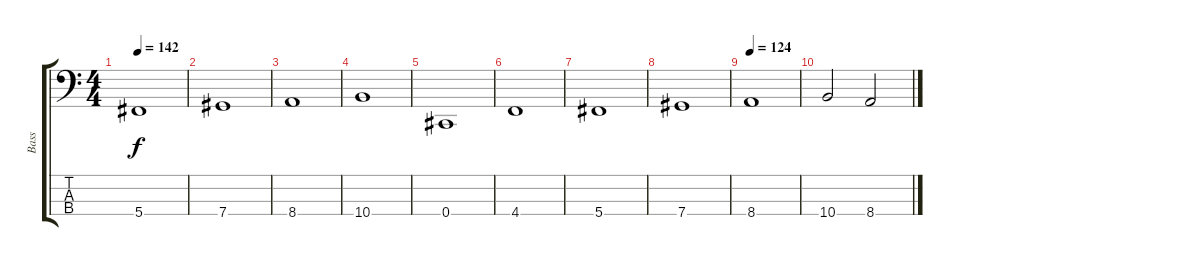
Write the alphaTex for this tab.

\track ("Bass" "Bass") {instrument electricbasspick}
\staff {score tabs}
\tuning (Gb2 Db2 Ab1 Db1) {hide}
\ts (4 4)
\tempo 142
\clef f4
\ks c
5.4.1{dy f} |
7.4.1 |
8.4.1 |
10.4.1 |
0.4.1 |
4.4.1 |
5.4.1 |
7.4.1 |
\tempo 124
8.4.1 |
10.4.2 8.4.2
